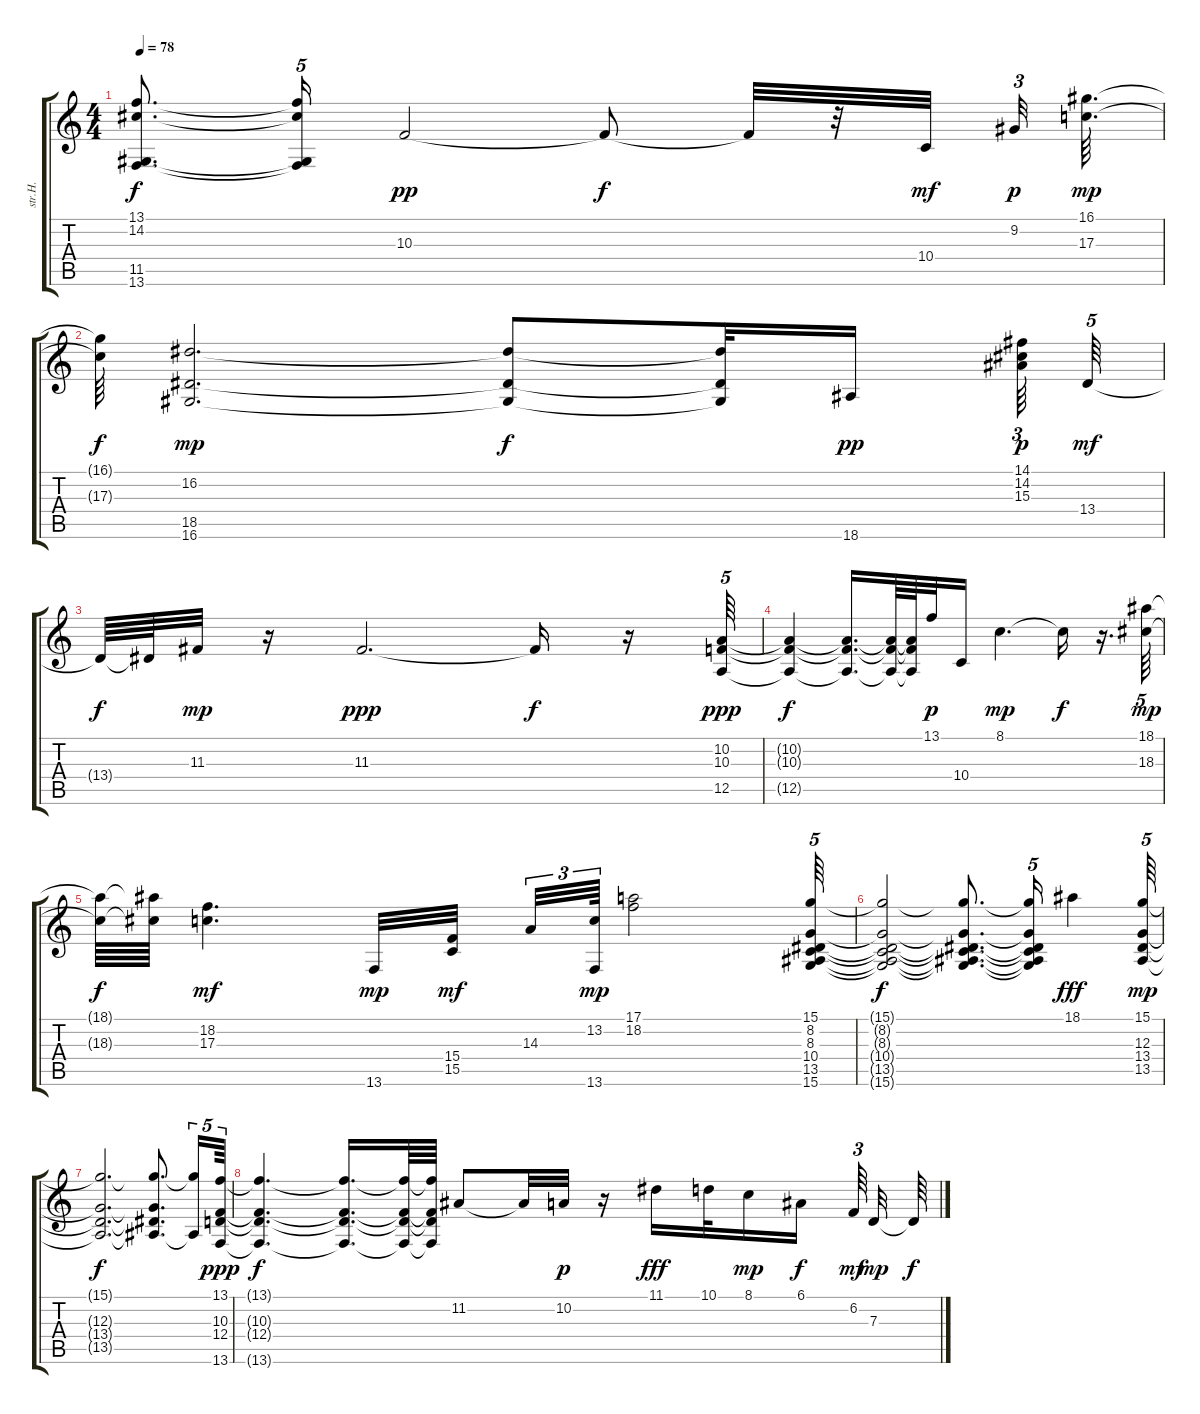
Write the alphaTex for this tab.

\track ("str.H." "str.H.") {instrument stringensemble2}
\staff {score tabs}
\tuning (E4 B3 G3 D3 A2 E2) {hide}
\ts (4 4)
\tempo 78
\clef g2
\ks c
(13.1{t} 14.2{t} 11.5{t} 13.6{t}).8{d dy f} (13.1{t} 14.2{t} 11.5{t} 13.6{t}).16{tu (5 4)} 10.3.2{dy pp} 10.3{t}.8{dy f} 10.3{t}.32 r.32 10.4.32{dy mf beam splitsecondary} 9.2.32{tu (3 2) dy p} (16.1 17.3).64{d dy mp} |
(16.1{t} 17.3{t}).64{dy f} (16.2 18.5 16.6).2{d dy mp} (16.2{t} 18.5{t} 16.6{t}).8{dy f} (16.2{t} 18.5{t} 16.6{t}).32 18.6.16{dy pp beam splitsecondary} (14.1 14.2 15.3).64{tu (3 2) dy p} 13.4.64{tu (5 4) dy mf} |
13.4{t}.64{dy f} 13.4{t}.64 11.3.32{dy mp} r.16 11.3.2{d dy ppp} 11.3{t}.16{dy f} r.16 (10.2 10.3 12.5).64{tu (5 4) dy ppp} |
(10.2{t} 10.3{t} 12.5{t}).4{dy f} (10.2{t} 10.3{t} 12.5{t}).16{d} (10.2{t} 10.3{t} 12.5{t}).64 (10.2{t} 10.3{t} 12.5{t}).64 13.1.32{dy p} 10.4.16 8.1.4{d dy mp} 8.1{t}.16{dy f} r.16{d} (18.1 18.3).64{tu (5 4) dy mp} |
(18.1{t} 18.3{t}).64{dy f} (18.1{t} 18.3{t}).64 (18.2 17.3).4{d dy mf} 13.6.32{dy mp} (15.4 15.5).32{dy mf beam splitsecondary} 14.3.32{tu (3 2)} (13.2 13.6).64{tu (3 2) dy mp} (17.1 18.2).2 (15.1 8.2 8.3 10.4 13.5 15.6).64{tu (5 4)} |
(15.1{t} 8.2{t} 8.3{t} 10.4{t} 13.5{t} 15.6{t}).2{dy f} (15.1{t} 8.2{t} 8.3{t} 10.4{t} 13.5{t} 15.6{t}).8{d} (15.1{t} 8.2{t} 8.3{t} 10.4{t} 13.5{t} 15.6{t}).16{tu (5 4)} 18.1.4{dy fff} (15.1 12.3 13.4 13.5).64{tu (5 4) dy mp} |
(15.1{t} 12.3{t} 13.4{t} 13.5{t}).2{d dy f} (15.1{t} 12.3{t} 13.4{t} 13.5{t}).8{d} (15.1{t} 13.5{t}).16{tu (5 4)} (13.1 10.3 12.4 13.6).64{tu (5 4) dy ppp} |
(13.1{t} 10.3{t} 12.4{t} 13.6{t}).4{d dy f} (13.1{t} 10.3{t} 12.4{t} 13.6{t}).16{d} (13.1{t} 10.3{t} 12.4{t} 13.6{t}).64 (13.1{t} 10.3{t} 12.4{t} 13.6{t}).64 11.2.8 11.2{t}.32 10.2.32{dy p} r.16 11.1.16{dy fff} 10.1.32 8.1.16{dy mp} 6.1.16{dy f beam splitsecondary} 6.2.64{tu (3 2) dy mf} 7.3.32{dy mp} 7.3{t}.64{dy f}
